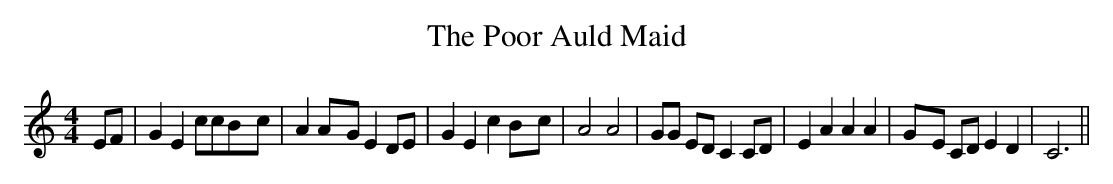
X:1
T:The Poor Auld Maid
M:4/4
L:1/8
K:C
 EF| G2 E2 ccB-c| A2A-G E2 DE| G2 E2 c2B-c| A4 A4| GG ED C2 CD| E2 A2 A2 A2|\
G-E CD E2 D2| C6||
